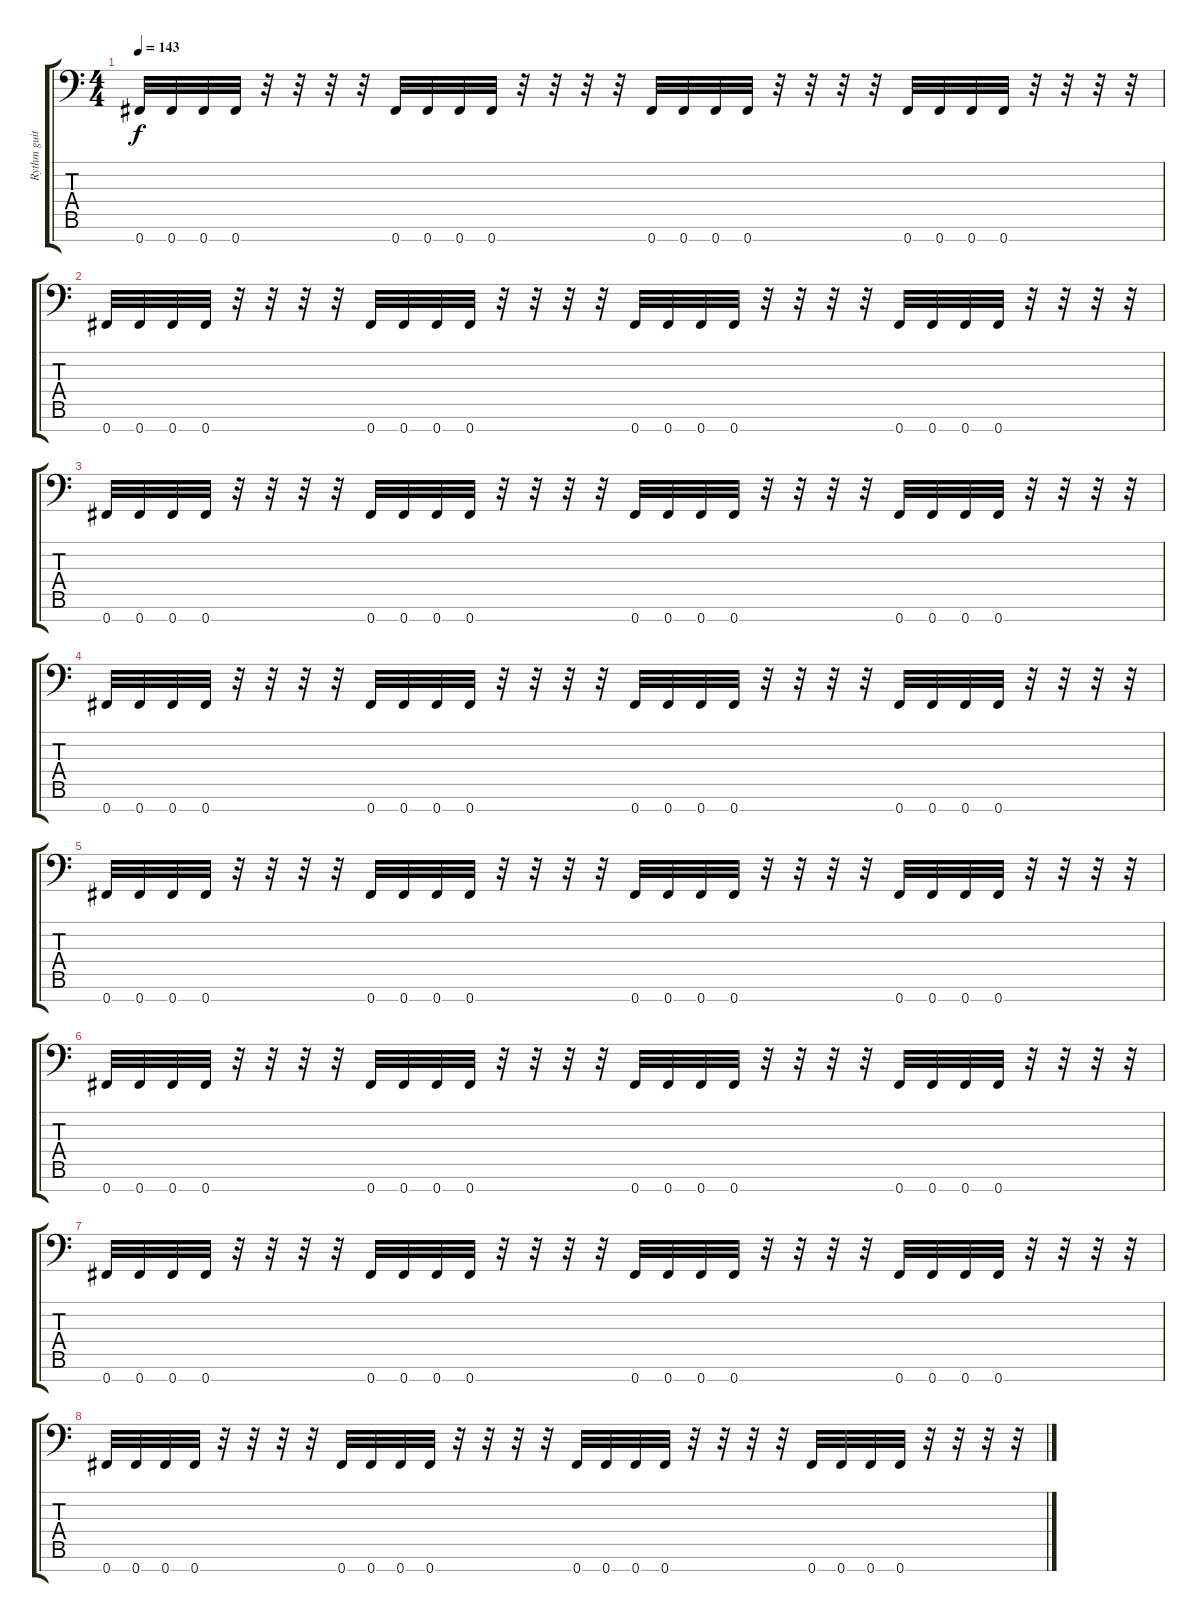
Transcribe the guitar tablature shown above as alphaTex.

\track ("Rythm guitar 1" "Rythm guit") {instrument distortionguitar}
\staff {score tabs}
\tuning (B3 Gb3 D3 A2 E2 B1 Gb1) {hide}
\ts (4 4)
\tempo 143
\clef f4
\ks c
0.7.32{dy f} 0.7.32 0.7.32 0.7.32 r.32 r.32 r.32 r.32 0.7.32 0.7.32 0.7.32 0.7.32 r.32 r.32 r.32 r.32 0.7.32 0.7.32 0.7.32 0.7.32 r.32 r.32 r.32 r.32 0.7.32 0.7.32 0.7.32 0.7.32 r.32 r.32 r.32 r.32 |
0.7.32 0.7.32 0.7.32 0.7.32 r.32 r.32 r.32 r.32 0.7.32 0.7.32 0.7.32 0.7.32 r.32 r.32 r.32 r.32 0.7.32 0.7.32 0.7.32 0.7.32 r.32 r.32 r.32 r.32 0.7.32 0.7.32 0.7.32 0.7.32 r.32 r.32 r.32 r.32 |
0.7.32 0.7.32 0.7.32 0.7.32 r.32 r.32 r.32 r.32 0.7.32 0.7.32 0.7.32 0.7.32 r.32 r.32 r.32 r.32 0.7.32 0.7.32 0.7.32 0.7.32 r.32 r.32 r.32 r.32 0.7.32 0.7.32 0.7.32 0.7.32 r.32 r.32 r.32 r.32 |
0.7.32 0.7.32 0.7.32 0.7.32 r.32 r.32 r.32 r.32 0.7.32 0.7.32 0.7.32 0.7.32 r.32 r.32 r.32 r.32 0.7.32 0.7.32 0.7.32 0.7.32 r.32 r.32 r.32 r.32 0.7.32 0.7.32 0.7.32 0.7.32 r.32 r.32 r.32 r.32 |
0.7.32 0.7.32 0.7.32 0.7.32 r.32 r.32 r.32 r.32 0.7.32 0.7.32 0.7.32 0.7.32 r.32 r.32 r.32 r.32 0.7.32 0.7.32 0.7.32 0.7.32 r.32 r.32 r.32 r.32 0.7.32 0.7.32 0.7.32 0.7.32 r.32 r.32 r.32 r.32 |
0.7.32 0.7.32 0.7.32 0.7.32 r.32 r.32 r.32 r.32 0.7.32 0.7.32 0.7.32 0.7.32 r.32 r.32 r.32 r.32 0.7.32 0.7.32 0.7.32 0.7.32 r.32 r.32 r.32 r.32 0.7.32 0.7.32 0.7.32 0.7.32 r.32 r.32 r.32 r.32 |
0.7.32 0.7.32 0.7.32 0.7.32 r.32 r.32 r.32 r.32 0.7.32 0.7.32 0.7.32 0.7.32 r.32 r.32 r.32 r.32 0.7.32 0.7.32 0.7.32 0.7.32 r.32 r.32 r.32 r.32 0.7.32 0.7.32 0.7.32 0.7.32 r.32 r.32 r.32 r.32 |
0.7.32 0.7.32 0.7.32 0.7.32 r.32 r.32 r.32 r.32 0.7.32 0.7.32 0.7.32 0.7.32 r.32 r.32 r.32 r.32 0.7.32 0.7.32 0.7.32 0.7.32 r.32 r.32 r.32 r.32 0.7.32 0.7.32 0.7.32 0.7.32 r.32 r.32 r.32 r.32
